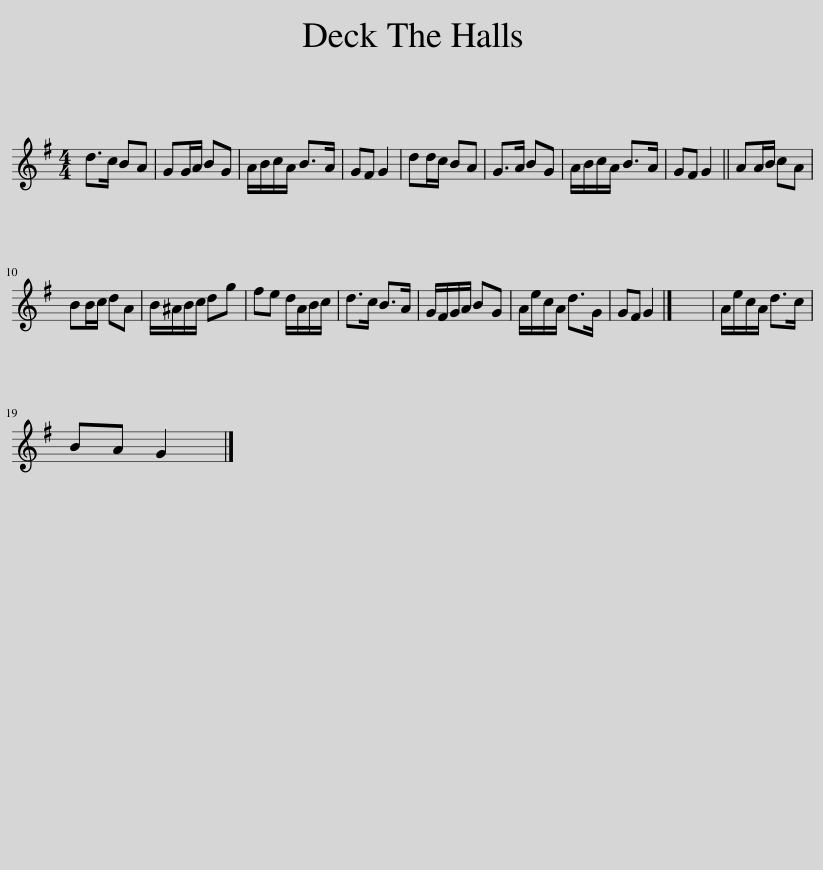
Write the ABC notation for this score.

X:1
L:1/8
M:4/4
I:linebreak $
K:G
V:1 treble
V:1
 d>c BA | GG/A/ BG | A/B/c/A/ B>A | GF G2 | dd/c/ BA | %5
 G>A BG | A/B/c/A/ B>A | GF G2 || AA/B/ cA |$ BB/c/ dA | %10
 B/^A/B/c/ dg | fe d/A/B/c/ | d>c B>A | G/F/G/A/ BG | A/e/c/A/ d>G | %15
 GF G2 |] x8 | A/e/c/A/ d>c |$ BA G2 |] %19
